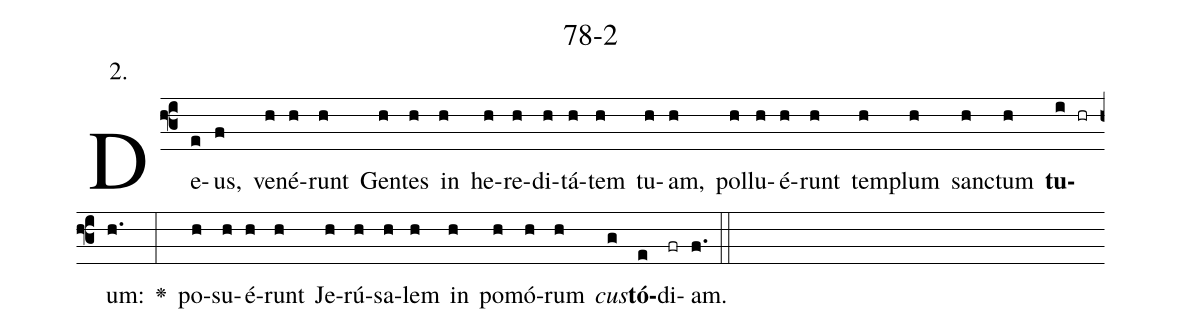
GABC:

name: 78-2;
annotation: 2.;
%%
(f3)De(e)us,(f) ve(h)né(h)runt(h) Gen(h)tes(h) in(h) he(h)re(h)di(h)tá(h)tem(h) tu(h)am,(h) pol(h)lu(h)é(h)runt(h) tem(h)plum(h) sanc(h)tum(h) <b>tu</b>(i hr)um:(h.) <v>\greheightstar</v>(:) po(h)su(h)é(h)runt(h) Je(h)rú(h)sa(h)lem(h) in(h) po(h)mó(h)rum(h) <i>cus</i>(g)<b>tó</b>(e)di(fr)am.(f.) (::)


%E(h) u(h) o(h) u(g) a(e) e.(f.) (::)
